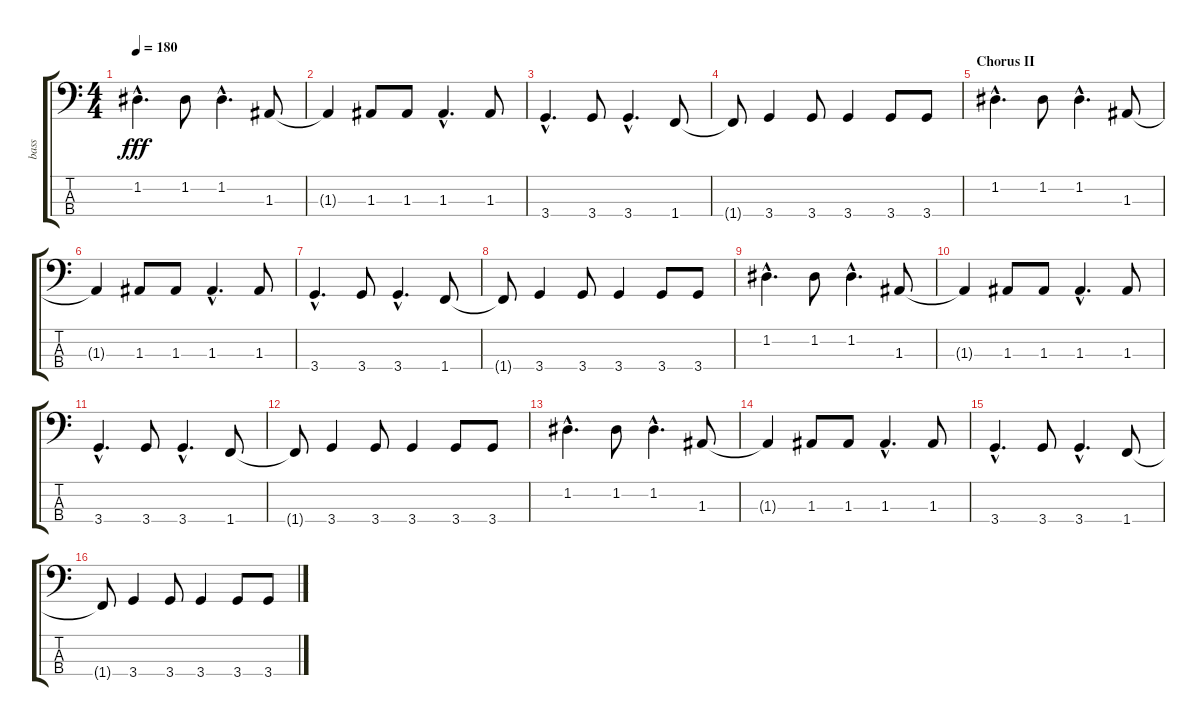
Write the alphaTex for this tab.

\track ("bass" "bass") {instrument electricbasspick}
\staff {score tabs}
\tuning (G2 D2 A1 E1) {hide}
\ts (4 4)
\tempo 180
\clef f4
\ks c
1.2{hac}.4{d dy fff} 1.2.8 1.2{hac}.4{d} 1.3.8 |
1.3{t}.4 1.3.8 1.3.8 1.3{hac}.4{d} 1.3.8 |
3.4{hac}.4{d} 3.4.8 3.4{hac}.4{d} 1.4.8 |
1.4{t}.8 3.4.4 3.4.8 3.4.4 3.4.8 3.4.8 |
\section ("" "Chorus II")
1.2{hac}.4{d} 1.2.8 1.2{hac}.4{d} 1.3.8 |
1.3{t}.4 1.3.8 1.3.8 1.3{hac}.4{d} 1.3.8 |
3.4{hac}.4{d} 3.4.8 3.4{hac}.4{d} 1.4.8 |
1.4{t}.8 3.4.4 3.4.8 3.4.4 3.4.8 3.4.8 |
1.2{hac}.4{d} 1.2.8 1.2{hac}.4{d} 1.3.8 |
1.3{t}.4 1.3.8 1.3.8 1.3{hac}.4{d} 1.3.8 |
3.4{hac}.4{d} 3.4.8 3.4{hac}.4{d} 1.4.8 |
1.4{t}.8 3.4.4 3.4.8 3.4.4 3.4.8 3.4.8 |
1.2{hac}.4{d} 1.2.8 1.2{hac}.4{d} 1.3.8 |
1.3{t}.4 1.3.8 1.3.8 1.3{hac}.4{d} 1.3.8 |
3.4{hac}.4{d} 3.4.8 3.4{hac}.4{d} 1.4.8 |
1.4{t}.8 3.4.4 3.4.8 3.4.4 3.4.8 3.4.8
